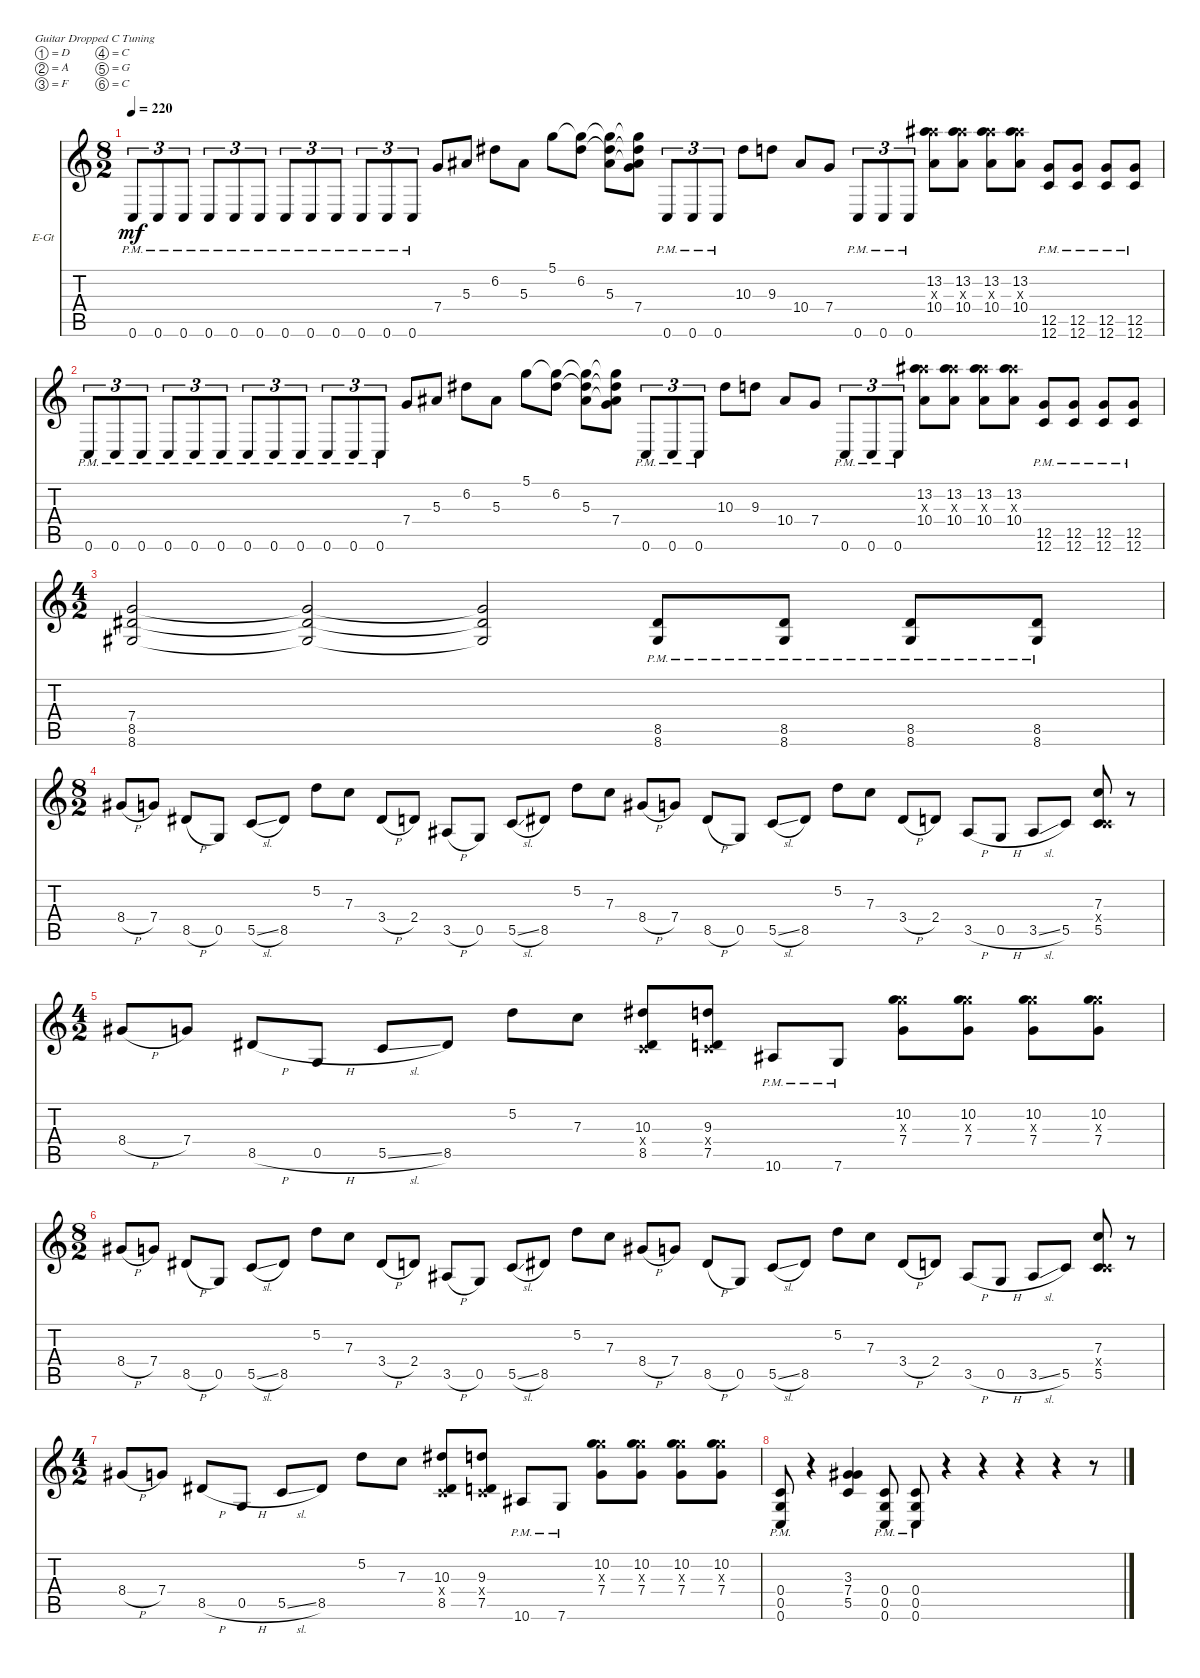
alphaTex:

\defaultSystemsLayout 4
\bracketExtendMode nobrackets
\firstSystemTrackNameOrientation horizontal
\otherSystemsTrackNameOrientation horizontal
\track ("Gajic" "E-Gt") {instrument distortionguitar}
\staff {score tabs}
\tuning (D4 A3 F3 C3 G2 C2)
\ts (8 2)
\tempo 220
\clef g2
\ks c
0.6{pm}.8{tu (3 2) dy mf} 0.6{pm}.8{tu (3 2)} 0.6{pm}.8{tu (3 2)} 0.6{pm}.8{tu (3 2)} 0.6{pm}.8{tu (3 2)} 0.6{pm}.8{tu (3 2)} 0.6{pm}.8{tu (3 2)} 0.6{pm}.8{tu (3 2)} 0.6{pm}.8{tu (3 2)} 0.6{pm}.8{tu (3 2)} 0.6{pm}.8{tu (3 2)} 0.6{pm}.8{tu (3 2)} 7.4.8 5.3.8 6.2.8 5.3.8 5.1.8 (6.2 5.1{t}).8 (5.3 5.1{t} 6.2{t}).8 (7.4 5.1{t} 6.2{t} 5.3{t}).8 0.6{pm}.8{tu (3 2)} 0.6{pm}.8{tu (3 2)} 0.6{pm}.8{tu (3 2)} 10.3.8 9.3.8 10.4.8 7.4.8 0.6{pm}.8{tu (3 2)} 0.6{pm}.8{tu (3 2)} 0.6{pm}.8{tu (3 2)} (17.3{x} 10.4 13.2).8 (17.3{x} 10.4 13.2).8 (17.3{x} 10.4 13.2).8 (17.3{x} 10.4 13.2).8 (12.6{pm} 12.5{pm}).8 (12.6{pm} 12.5{pm}).8 (12.6{pm} 12.5{pm}).8 (12.6{pm} 12.5{pm}).8 |
0.6{pm}.8{tu (3 2)} 0.6{pm}.8{tu (3 2)} 0.6{pm}.8{tu (3 2)} 0.6{pm}.8{tu (3 2)} 0.6{pm}.8{tu (3 2)} 0.6{pm}.8{tu (3 2)} 0.6{pm}.8{tu (3 2)} 0.6{pm}.8{tu (3 2)} 0.6{pm}.8{tu (3 2)} 0.6{pm}.8{tu (3 2)} 0.6{pm}.8{tu (3 2)} 0.6{pm}.8{tu (3 2)} 7.4.8 5.3.8 6.2.8 5.3.8 5.1.8 (6.2 5.1{t}).8 (5.3 5.1{t} 6.2{t}).8 (7.4 5.1{t} 6.2{t} 5.3{t}).8 0.6{pm}.8{tu (3 2)} 0.6{pm}.8{tu (3 2)} 0.6{pm}.8{tu (3 2)} 10.3.8 9.3.8 10.4.8 7.4.8 0.6{pm}.8{tu (3 2)} 0.6{pm}.8{tu (3 2)} 0.6{pm}.8{tu (3 2)} (17.3{x} 10.4 13.2).8 (17.3{x} 10.4 13.2).8 (17.3{x} 10.4 13.2).8 (17.3{x} 10.4 13.2).8 (12.6{pm} 12.5{pm}).8 (12.6{pm} 12.5{pm}).8 (12.6{pm} 12.5{pm}).8 (12.6{pm} 12.5{pm}).8 |
\ts (4 2)
(8.6 8.5 7.4).2 (8.6{t} 8.5{t} 7.4{t}).2 (7.4{t} 8.5{t} 8.6{t}).2 (8.6{pm} 8.5{pm}).8 (8.6{pm} 8.5{pm}).8 (8.6{pm} 8.5{pm}).8 (8.6{pm} 8.5{pm}).8 |
\ts (8 2)
8.4{h}.8 7.4.8 8.5{h}.8 0.5.8 5.5{sl}.8 8.5.8 5.2.8 7.3.8 3.4{h}.8 2.4.8 3.5{h}.8 0.5.8 5.5{sl}.8 8.5.8 5.2.8 7.3.8 8.4{h}.8 7.4.8 8.5{h}.8 0.5.8 5.5{sl}.8 8.5.8 5.2.8 7.3.8 3.4{h}.8 2.4.8 3.5{h}.8 0.5{h}.8 3.5{sl}.8 5.5.8 (5.5 0.4{x} 7.3).8 r.8 |
\ts (4 2)
8.4{h}.8 7.4.8 8.5{h}.8 0.5{h}.8 5.5{sl}.8 8.5.8 5.2.8 7.3.8 (8.5 10.3 0.4{x}).8 (7.5 0.4{x} 9.3).8 10.6{pm}.8 7.6{pm}.8 (14.3{x} 7.4 10.2).8 (14.3{x} 7.4 10.2).8 (14.3{x} 7.4 10.2).8 (14.3{x} 7.4 10.2).8 |
\ts (8 2)
8.4{h}.8 7.4.8 8.5{h}.8 0.5.8 5.5{sl}.8 8.5.8 5.2.8 7.3.8 3.4{h}.8 2.4.8 3.5{h}.8 0.5.8 5.5{sl}.8 8.5.8 5.2.8 7.3.8 8.4{h}.8 7.4.8 8.5{h}.8 0.5.8 5.5{sl}.8 8.5.8 5.2.8 7.3.8 3.4{h}.8 2.4.8 3.5{h}.8 0.5{h}.8 3.5{sl}.8 5.5.8 (5.5 0.4{x} 7.3).8 r.8 |
\ts (4 2)
8.4{h}.8 7.4.8 8.5{h}.8 0.5{h}.8 5.5{sl}.8 8.5.8 5.2.8 7.3.8 (8.5 10.3 0.4{x}).8 (7.5 0.4{x} 9.3).8 10.6{pm}.8 7.6{pm}.8 (14.3{x} 7.4 10.2).8 (14.3{x} 7.4 10.2).8 (14.3{x} 7.4 10.2).8 (14.3{x} 7.4 10.2).8 |
(0.6{pm} 0.5{pm} 0.4{pm}).8 r.4 (7.4 3.3 5.5).4 (0.6{pm} 0.5{pm} 0.4{pm}).8 (0.6{pm} 0.5{pm} 0.4{pm}).8 r.4 r.4 r.4 r.4 r.8
